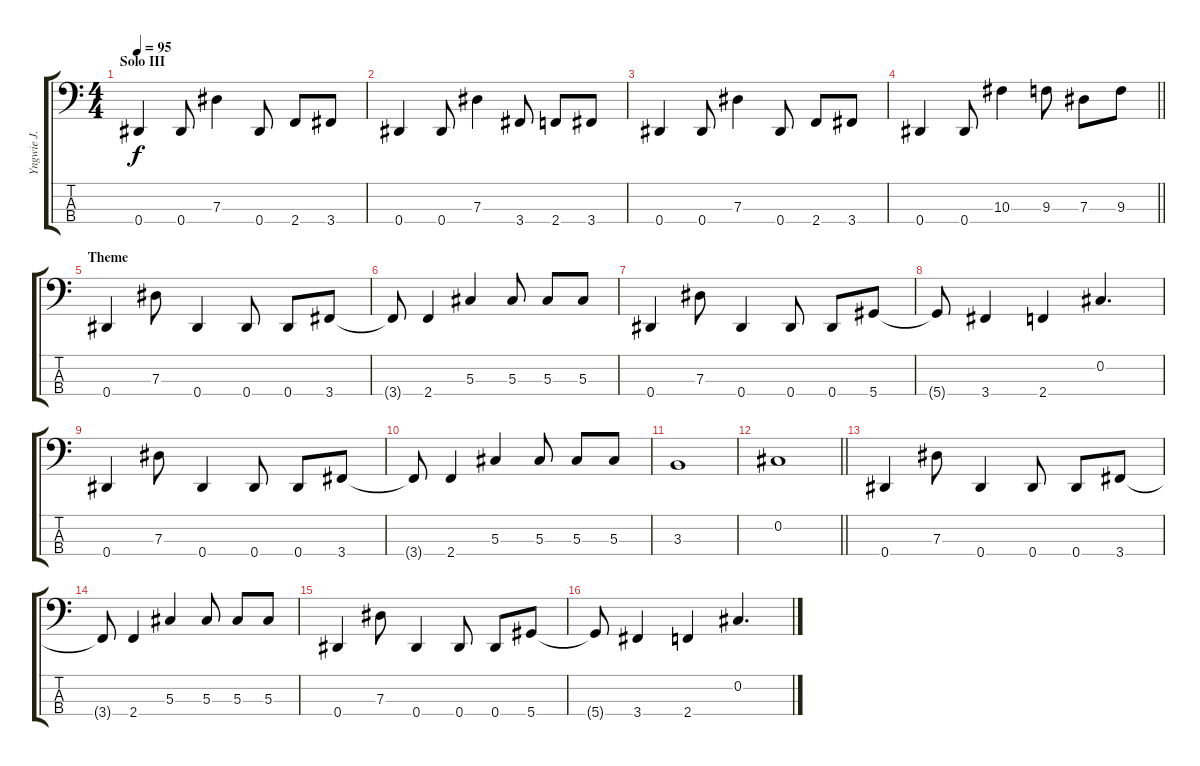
\track ("Yngwie J. Malmsteen" "Yngwie J. ") {instrument electricbassfinger}
\staff {score tabs}
\tuning (Gb2 Db2 Ab1 Eb1) {hide}
\ts (4 4)
\section ("" "Solo III")
\tempo 95
\clef f4
\ks c
0.4.4{dy f} 0.4.8 7.3.4 0.4.8 2.4.8 3.4.8 |
0.4.4 0.4.8 7.3.4 3.4.8 2.4.8 3.4.8 |
0.4.4 0.4.8 7.3.4 0.4.8 2.4.8 3.4.8 |
\barLineRight lightlight
0.4.4 0.4.8 10.3.4 9.3.8 7.3.8 9.3.8 |
\section ("" "Theme")
0.4.4 7.3.8 0.4.4 0.4.8 0.4.8 3.4.8 |
3.4{t}.8 2.4.4 5.3.4 5.3.8 5.3.8 5.3.8 |
0.4.4 7.3.8 0.4.4 0.4.8 0.4.8 5.4.8 |
5.4{t}.8 3.4.4 2.4.4 0.2.4{d} |
0.4.4 7.3.8 0.4.4 0.4.8 0.4.8 3.4.8 |
3.4{t}.8 2.4.4 5.3.4 5.3.8 5.3.8 5.3.8 |
3.3.1 |
\barLineRight lightlight
0.2.1 |
0.4.4 7.3.8 0.4.4 0.4.8 0.4.8 3.4.8 |
3.4{t}.8 2.4.4 5.3.4 5.3.8 5.3.8 5.3.8 |
0.4.4 7.3.8 0.4.4 0.4.8 0.4.8 5.4.8 |
5.4{t}.8 3.4.4 2.4.4 0.2.4{d}
